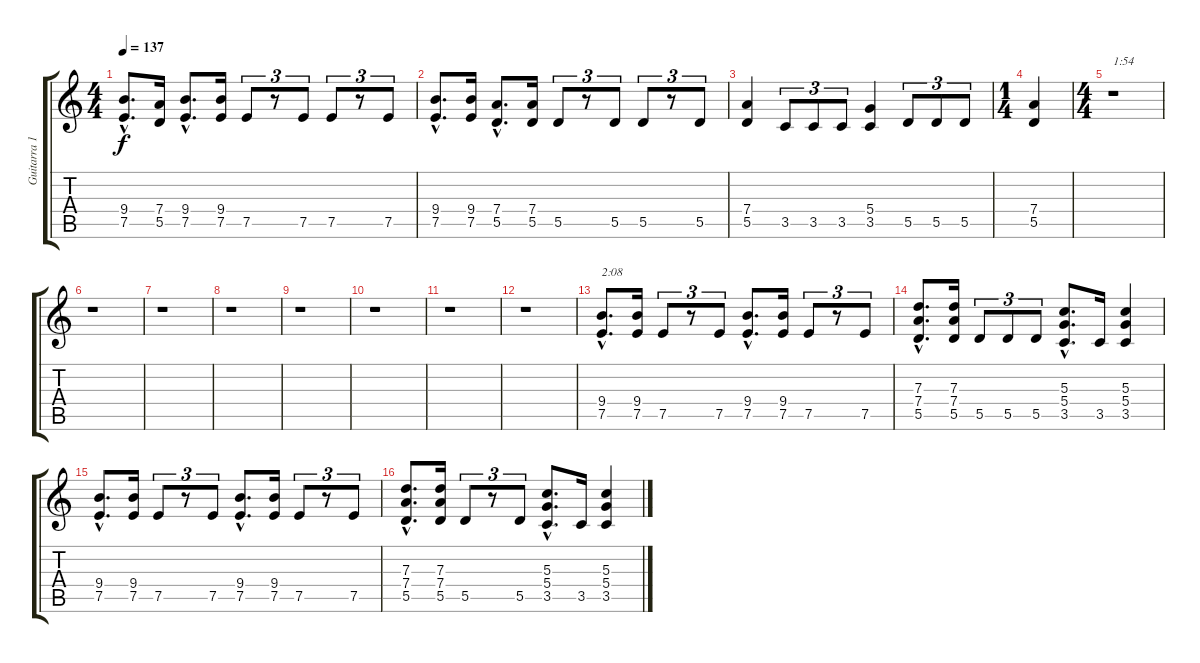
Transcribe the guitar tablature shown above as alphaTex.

\track ("Guitarra 1" "Guitarra 1") {instrument distortionguitar}
\staff {score tabs}
\tuning (E4 B3 G3 D3 A2 E2) {hide}
\ts (4 4)
\tempo 137
\clef g2
\ks c
(9.4{hac} 7.5{hac}).8{d dy f} (7.4 5.5).16 (9.4{hac} 7.5{hac}).8{d} (9.4 7.5).16 7.5.8{tu (3 2)} r.8{tu (3 2)} 7.5.8{tu (3 2)} 7.5.8{tu (3 2)} r.8{tu (3 2)} 7.5.8{tu (3 2)} |
(9.4{hac} 7.5{hac}).8{d} (9.4 7.5).16 (7.4{hac} 5.5{hac}).8{d} (7.4 5.5).16 5.5.8{tu (3 2)} r.8{tu (3 2)} 5.5.8{tu (3 2)} 5.5.8{tu (3 2)} r.8{tu (3 2)} 5.5.8{tu (3 2)} |
(7.4 5.5).4 3.5.8{tu (3 2)} 3.5.8{tu (3 2)} 3.5.8{tu (3 2)} (5.4 3.5).4 5.5.8{tu (3 2)} 5.5.8{tu (3 2)} 5.5.8{tu (3 2)} |
\ts (1 4)
(7.4 5.5).4 |
\ts (4 4)
r.1{txt "1:54"} |
r.1 |
r.1 |
r.1 |
r.1 |
r.1 |
r.1 |
r.1 |
(9.4{hac} 7.5{hac}).8{d txt "2:08"} (9.4 7.5).16 7.5.8{tu (3 2)} r.8{tu (3 2)} 7.5.8{tu (3 2)} (9.4{hac} 7.5{hac}).8{d} (9.4 7.5).16 7.5.8{tu (3 2)} r.8{tu (3 2)} 7.5.8{tu (3 2)} |
(7.3{hac} 7.4{hac} 5.5{hac}).8{d} (7.3 7.4 5.5).16 5.5.8{tu (3 2)} 5.5.8{tu (3 2)} 5.5.8{tu (3 2)} (5.3{hac} 5.4{hac} 3.5{hac}).8{d} 3.5.16 (5.3 5.4 3.5).4 |
(9.4{hac} 7.5{hac}).8{d} (9.4 7.5).16 7.5.8{tu (3 2)} r.8{tu (3 2)} 7.5.8{tu (3 2)} (9.4{hac} 7.5{hac}).8{d} (9.4 7.5).16 7.5.8{tu (3 2)} r.8{tu (3 2)} 7.5.8{tu (3 2)} |
(7.3{hac} 7.4{hac} 5.5{hac}).8{d} (7.3 7.4 5.5).16 5.5.8{tu (3 2)} r.8{tu (3 2)} 5.5.8{tu (3 2)} (5.3{hac} 5.4{hac} 3.5{hac}).8{d} 3.5.16 (5.3 5.4 3.5).4
